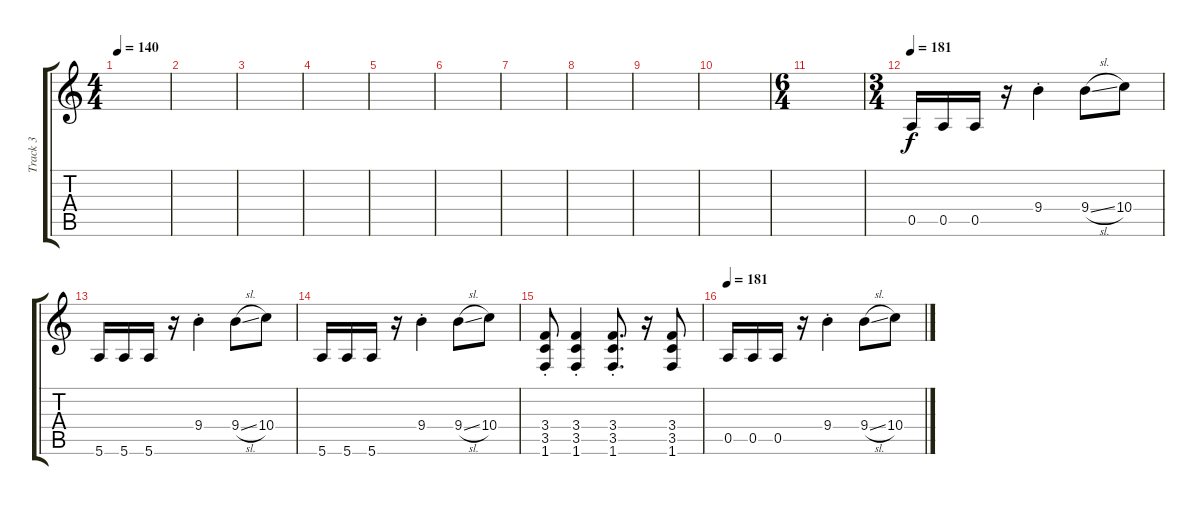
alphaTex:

\track ("Track 3" "Track 3") {instrument distortionguitar}
\staff {score tabs}
\tuning (E4 B3 G3 D3 A2 E2) {hide}
\ts (4 4)
\tempo 140
\clef g2
\ks c
|
|
|
|
|
|
|
|
|
|
\ts (6 4)
|
\ts (3 4)
\tempo 181
0.5.16{volume 14 balance 16 instrument distortionguitar} 0.5.16 0.5.16 r.16 9.4{st}.4 9.4{sl}.8 10.4.8 |
5.6.16 5.6.16 5.6.16 r.16 9.4{st}.4 9.4{sl}.8 10.4.8 |
5.6.16 5.6.16 5.6.16 r.16 9.4{st}.4 9.4{sl}.8 10.4.8 |
(3.4{st} 3.5{st} 1.6{st}).8 (3.4{st} 3.5{st} 1.6{st}).4 (3.4{st} 3.5{st} 1.6{st}).8{d} r.16 (3.4 3.5 1.6).8 |
\tempo 181
0.5.16{volume 14 balance 16 instrument distortionguitar} 0.5.16 0.5.16 r.16 9.4{st}.4 9.4{sl}.8 10.4.8
